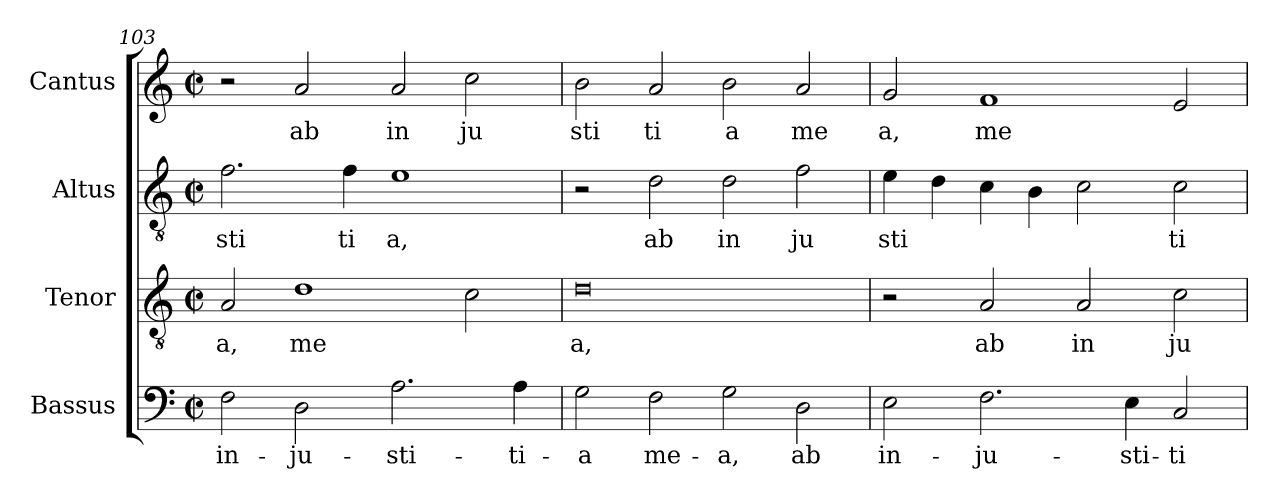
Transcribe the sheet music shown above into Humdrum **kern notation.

**kern	**text	**kern	**text	**kern	**text	**kern	**text
*part4	*part4	*part3	*part3	*part2	*part2	*part1	*part1
*staff4	*staff4	*staff3	*staff3	*staff2	*staff2	*staff1	*staff1
*I"Bassus	*	*I"Tenor	*	*I"Altus	*	*I"Cantus	*
*clefF4	*	*clefGv2	*	*clefGv2	*	*clefG2	*
*	*	*k[]	*	*	*	*k[]	*
*	*	*C:	*	*	*	*C:	*
*M2/2	*	*M2/2	*	*M2/2	*	*M2/2	*
*met(c|)	*	*met(c|)	*	*met(c|)	*	*met(c|)	*
=103	=103	=103	=103	=103	=103	=103	=103
!	!LO:LY:b:cj	!	!LO:LY:b:cj	!	!LO:LY:b:cj	!	!
2F\	in-	2A/	a,	2.f\	sti	2r	.
!	!LO:LY:b:cj	!	!LO:LY:b:cj	!	!	!	!LO:LY:b:cj
2D\	-ju-	1d	me	.	.	2a/	ab
!	!	!	!	!	!LO:LY:b:cj	!	!
.	.	.	.	4f\	ti	.	.
!	!LO:LY:b:cj	!	!	!	!LO:LY:b:cj	!	!LO:LY:b:cj
2.A\	-sti-	.	.	1e	a,	2a/	in
!	!	!	!	!	!	!	!LO:LY:b:cj
.	.	2c\	.	.	.	2cc\	ju
!	!LO:LY:b:cj	!	!	!	!	!	!
4A\	-ti-	.	.	.	.	.	.
=104	=104	=104	=104	=104	=104	=104	=104
!	!LO:LY:b:cj	!	!LO:LY:b:cj	!	!	!	!LO:LY:b:cj
2G\	-a	0d	a,	2r	.	2b\	sti
!	!LO:LY:b:cj	!	!	!	!LO:LY:b:cj	!	!LO:LY:b:cj
2F\	me-	.	.	2d\	ab	2a/	ti
!	!LO:LY:b:cj	!	!	!	!LO:LY:b:cj	!	!LO:LY:b:cj
2G\	-a,	.	.	2d\	in	2b\	a
!	!LO:LY:b:cj	!	!	!	!LO:LY:b:cj	!	!LO:LY:b:cj
2D\	ab	.	.	2f\	ju	2a/	me
=105	=105	=105	=105	=105	=105	=105	=105
!	!LO:LY:b:cj	!	!	!	!LO:LY:b	!	!LO:LY:b:cj
2E\	in-	2r	.	4e\	sti	2g/	a,
.	.	.	.	4d\	.	.	.
!	!LO:LY:b:cj	!	!LO:LY:b:cj	!	!	!	!LO:LY:b:cj
2.F\	-ju-	2A/	ab	4c\	.	1f	me
.	.	.	.	4B\	.	.	.
!	!	!	!LO:LY:b:cj	!	!	!	!
.	.	2A/	in	2c\	.	.	.
!	!LO:LY:b:cj	!	!	!	!	!	!
4E\	-sti-	.	.	.	.	.	.
!	!LO:LY:b:cj	!	!LO:LY:b:cj	!	!LO:LY:b:cj	!	!
2C/	-ti-	2c\	ju	2c\	ti	2e/	.
=	=	=	=	=	=	=	=
*-	*-	*-	*-	*-	*-	*-	*-
